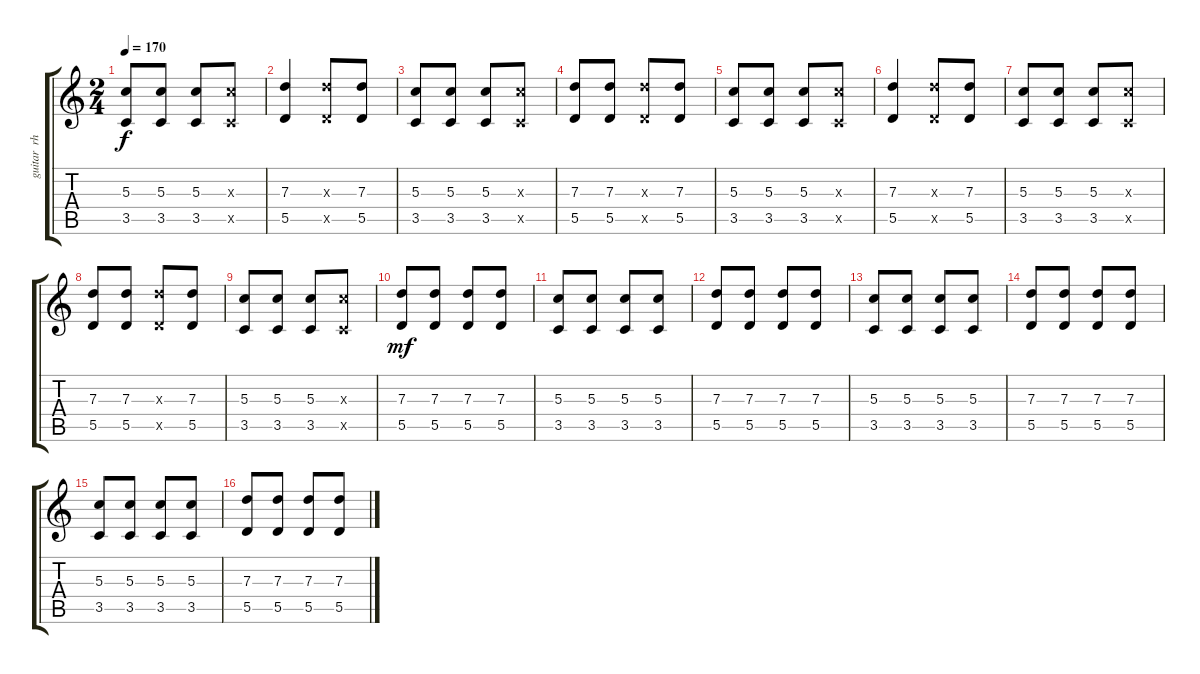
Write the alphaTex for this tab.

\track ("guitar  rhythm  two" "guitar  rh") {instrument distortionguitar}
\staff {score tabs}
\tuning (E4 B3 G3 D3 A2 E2) {hide}
\ts (2 4)
\tempo 170
\clef g2
\ks c
(5.3 3.5).8{dy f} (5.3 3.5).8 (5.3 3.5).8 (5.3{x} 3.5{x}).8 |
(7.3 5.5).4 (7.3{x} 5.5{x}).8 (7.3 5.5).8 |
(5.3 3.5).8 (5.3 3.5).8 (5.3 3.5).8 (5.3{x} 3.5{x}).8 |
(7.3 5.5).8 (7.3 5.5).8 (7.3{x} 5.5{x}).8 (7.3 5.5).8 |
(5.3 3.5).8 (5.3 3.5).8 (5.3 3.5).8 (5.3{x} 3.5{x}).8 |
(7.3 5.5).4 (7.3{x} 5.5{x}).8 (7.3 5.5).8 |
(5.3 3.5).8 (5.3 3.5).8 (5.3 3.5).8 (5.3{x} 3.5{x}).8 |
(7.3 5.5).8 (7.3 5.5).8 (7.3{x} 5.5{x}).8 (7.3 5.5).8 |
(5.3 3.5).8 (5.3 3.5).8 (5.3 3.5).8 (5.3{x} 3.5{x}).8 |
(7.3 5.5).8{dy mf} (7.3 5.5).8 (7.3 5.5).8 (7.3 5.5).8 |
(5.3 3.5).8 (5.3 3.5).8 (5.3 3.5).8 (5.3 3.5).8 |
(7.3 5.5).8 (7.3 5.5).8 (7.3 5.5).8 (7.3 5.5).8 |
(5.3 3.5).8 (5.3 3.5).8 (5.3 3.5).8 (5.3 3.5).8 |
(7.3 5.5).8 (7.3 5.5).8 (7.3 5.5).8 (7.3 5.5).8 |
(5.3 3.5).8 (5.3 3.5).8 (5.3 3.5).8 (5.3 3.5).8 |
(7.3 5.5).8 (7.3 5.5).8 (7.3 5.5).8 (7.3 5.5).8
